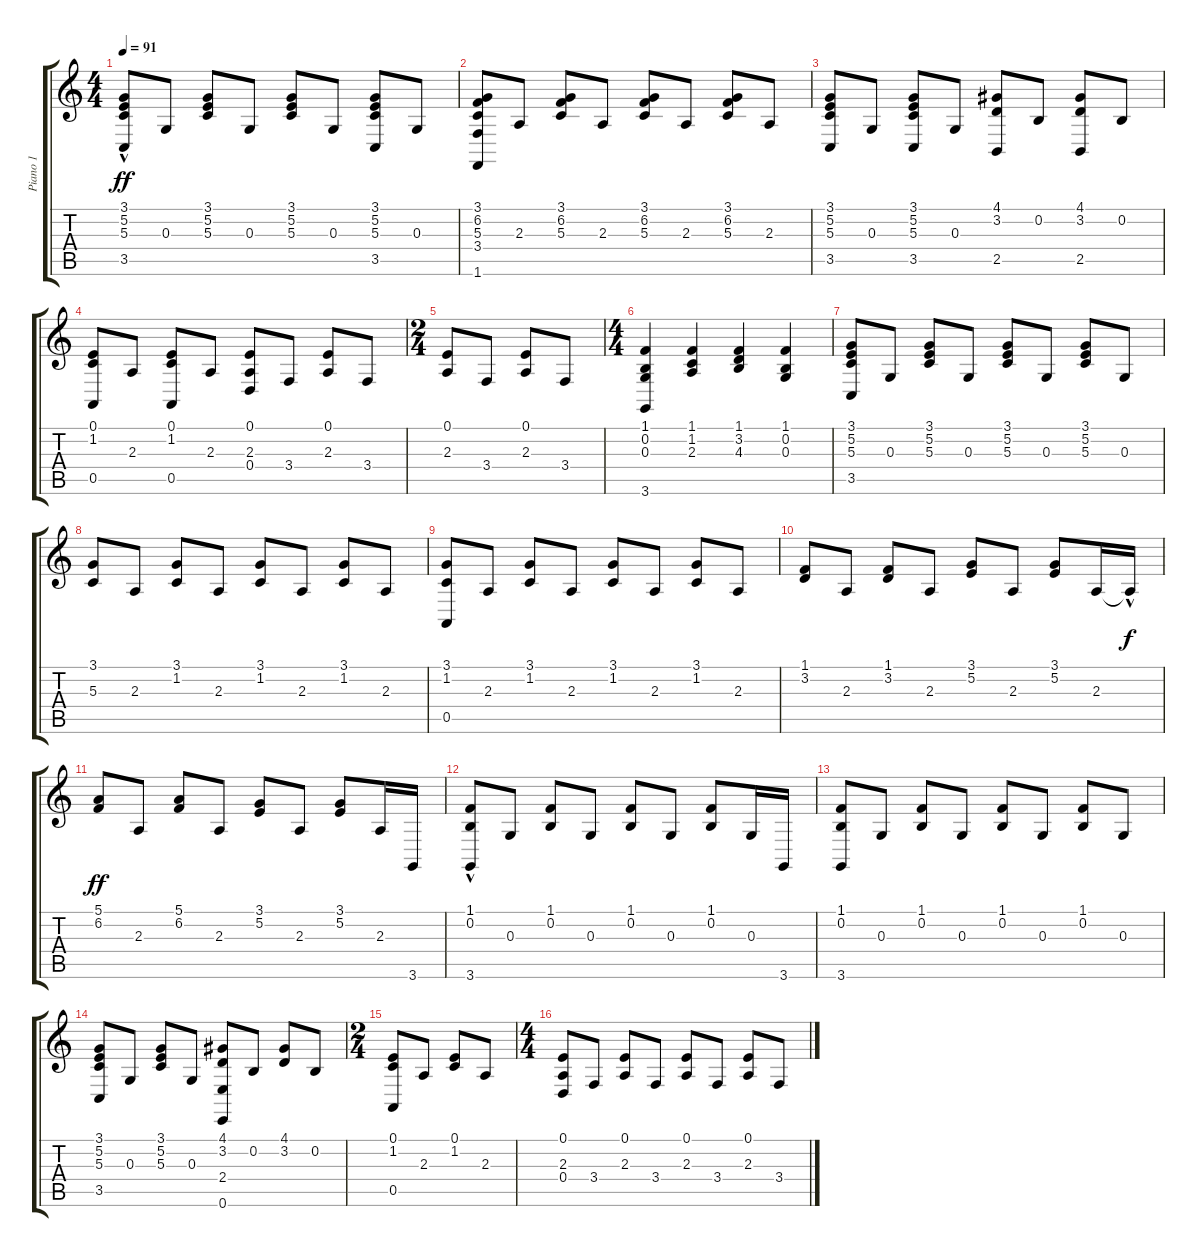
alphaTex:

\track ("Piano 1" "Piano 1") {instrument acousticgrandpiano}
\staff {score tabs}
\tuning (E4 B3 G3 D3 A2 E2) {hide}
\ts (4 4)
\tempo 91
\clef g2
\ks c
(3.1 5.2 5.3 3.5{hac}).8{dy ff} 0.3.8 (3.1 5.2 5.3).8 0.3.8 (3.1 5.2 5.3).8 0.3.8 (3.1 5.2 5.3 3.5).8 0.3.8 |
(3.1 6.2 5.3 3.4 1.6).8 2.3.8 (3.1 6.2 5.3).8 2.3.8 (3.1 6.2 5.3).8 2.3.8 (3.1 6.2 5.3).8 2.3.8 |
(3.1 5.2 5.3 3.5).8 0.3.8 (3.1 5.2 5.3 3.5).8 0.3.8 (4.1 3.2 2.5).8 0.2.8 (4.1 3.2 2.5).8 0.2.8 |
(0.1 1.2 0.5).8 2.3.8 (0.1 1.2 0.5).8 2.3.8 (0.1 2.3 0.4).8 3.4.8 (0.1 2.3).8 3.4.8 |
\ts (2 4)
(0.1 2.3).8 3.4.8 (0.1 2.3).8 3.4.8 |
\ts (4 4)
(1.1 0.2 0.3 3.6).4 (1.1 1.2 2.3).4 (1.1 3.2 4.3).4 (1.1 0.2 0.3).4 |
(3.1 5.2 5.3 3.5).8 0.3.8 (3.1 5.2 5.3).8 0.3.8 (3.1 5.2 5.3).8 0.3.8 (3.1 5.2 5.3).8 0.3.8 |
(3.1 5.3).8 2.3.8 (3.1 1.2).8 2.3.8 (3.1 1.2).8 2.3.8 (3.1 1.2).8 2.3.8 |
(3.1 1.2 0.5).8 2.3.8 (3.1 1.2).8 2.3.8 (3.1 1.2).8 2.3.8 (3.1 1.2).8 2.3.8 |
(1.1 3.2).8 2.3.8 (1.1 3.2).8 2.3.8 (3.1 5.2).8 2.3.8 (3.1 5.2).8 2.3.16 2.3{hac t}.16{dy f} |
(5.1 6.2).8{dy ff} 2.3.8 (5.1 6.2).8 2.3.8 (3.1 5.2).8 2.3.8 (3.1 5.2).8 2.3.16 3.6.16 |
(1.1 0.2 3.6{hac}).8 0.3.8 (1.1 0.2).8 0.3.8 (1.1 0.2).8 0.3.8 (1.1 0.2).8 0.3.16 3.6.16 |
(1.1 0.2 3.6).8 0.3.8 (1.1 0.2).8 0.3.8 (1.1 0.2).8 0.3.8 (1.1 0.2).8 0.3.8 |
(3.1 5.2 5.3 3.5).8 0.3.8 (3.1 5.2 5.3).8 0.3.8 (4.1 3.2 2.4 0.6).8 0.2.8 (4.1 3.2).8 0.2.8 |
\ts (2 4)
(0.1 1.2 0.5).8 2.3.8 (0.1 1.2).8 2.3.8 |
\ts (4 4)
(0.1 2.3 0.4).8 3.4.8 (0.1 2.3).8 3.4.8 (0.1 2.3).8 3.4.8 (0.1 2.3).8 3.4.8
